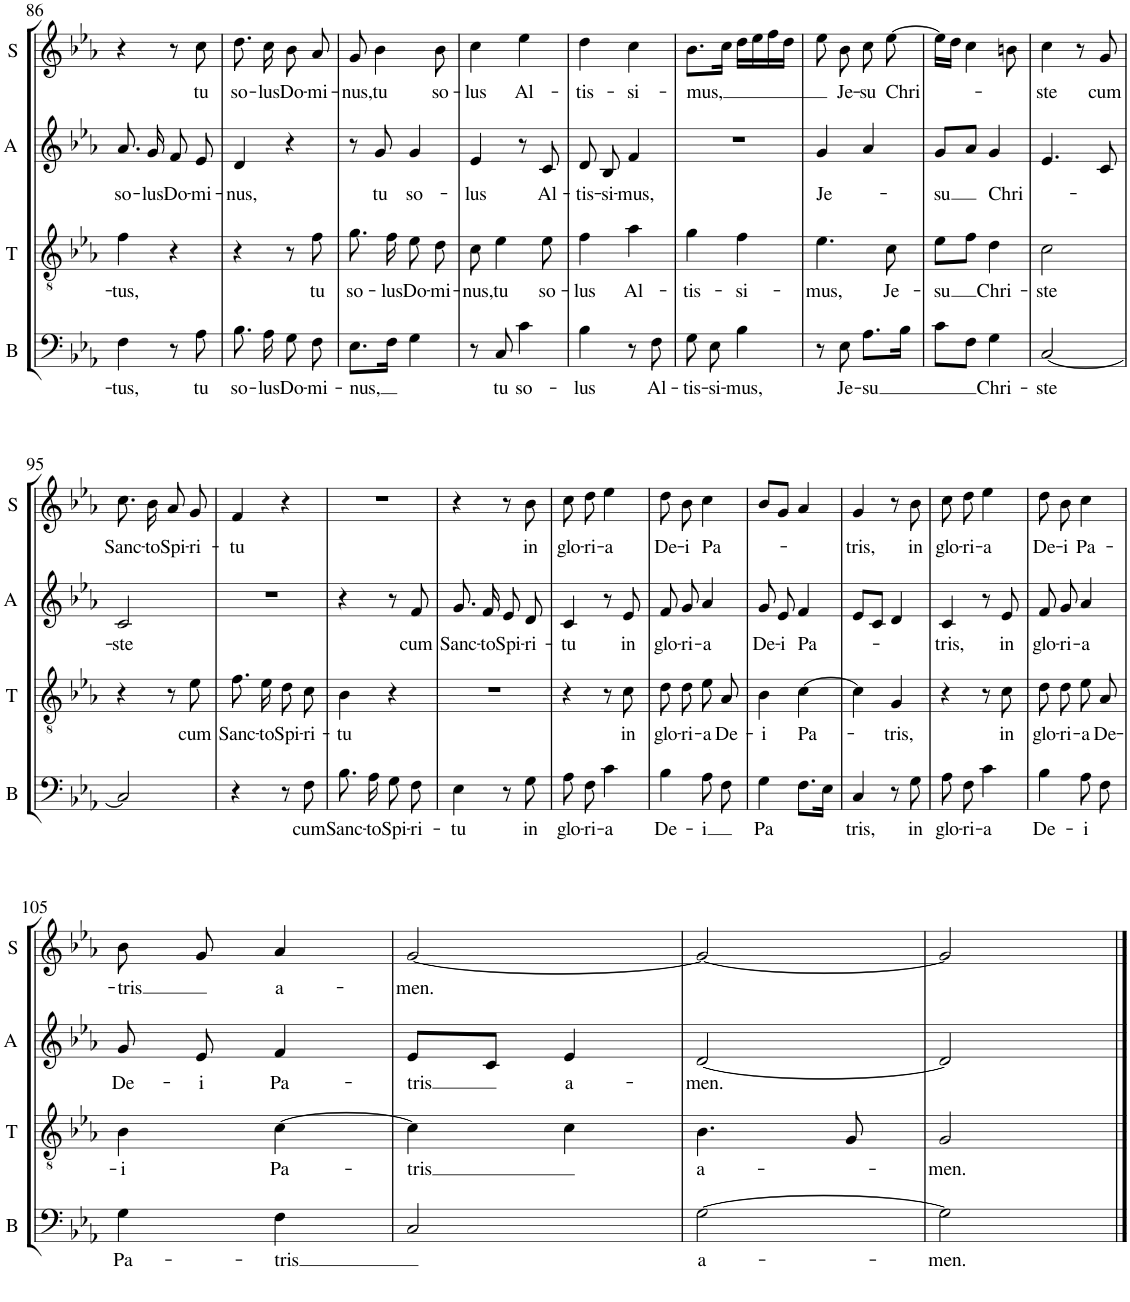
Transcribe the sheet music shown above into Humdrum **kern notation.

**kern	**text	**kern	**text	**kern	**text	**kern	**text
*part4	*part4	*part3	*part3	*part2	*part2	*part1	*part1
*staff4	*staff4	*staff3	*staff3	*staff2	*staff2	*staff1	*staff1
*I"B	*	*I"T	*	*I"A	*	*I"S	*
*I'B	*	*I'T	*	*I'A	*	*I'S	*
!!LO:PB:g=z
*clefF4	*	*clefGv2	*	*clefG2	*	*clefG2	*
*k[b-e-a-]	*	*k[b-e-a-]	*	*k[b-e-a-]	*	*k[b-e-a-]	*
*M2/4	*	*M2/4	*	*M2/4	*	*M2/4	*
=86	=86	=86	=86	=86	=86	=86	=86
!	!LO:LY:b	!	!LO:LY:b	!	!LO:LY:b	!	!
4F\	-tus,	4f\	-tus,	8.a-/	so-	4r	.
!	!	!	!	!	!LO:LY:b	!	!
.	.	.	.	16g/	-lus	.	.
!	!	!	!	!	!LO:LY:b	!	!
8r	.	4r	.	8f/	Do-	8r	.
!	!LO:LY:b	!	!	!	!LO:LY:b	!	!LO:LY:b
8A-\	tu	.	.	8e-/	-mi-	8cc\	tu
=87	=87	=87	=87	=87	=87	=87	=87
!	!LO:LY:b	!	!	!	!LO:LY:b	!	!LO:LY:b
8.B-\	so-	4r	.	4d/	-nus,	8.dd\	so-
!	!LO:LY:b	!	!	!	!	!	!LO:LY:b
16A-\	-lus	.	.	.	.	16cc\	-lus
!	!LO:LY:b	!	!	!	!	!	!LO:LY:b
8G\	Do-	8r	.	4r	.	8b-\	Do-
!	!LO:LY:b	!	!LO:LY:b	!	!	!	!LO:LY:b
8F\	-mi-	8f\	tu	.	.	8a-/	-mi-
=88	=88	=88	=88	=88	=88	=88	=88
!	!LO:LY:b	!	!LO:LY:b	!	!	!	!LO:LY:b
8.E-\L	-nus,	8.g\	so-	8r	.	8g/	-nus,
!	!	!	!	!	!LO:LY:b	!	!LO:LY:b
.	.	.	.	8g/	tu	4b-\	tu
!	!	!	!LO:LY:b	!	!	!	!
16F\Jk	.	16f\	-lus	.	.	.	.
!	!	!	!LO:LY:b	!	!LO:LY:b	!	!
4G\	.	8e-\	Do-	4g/	so-	.	.
!	!	!	!LO:LY:b	!	!	!	!LO:LY:b
.	.	8d\	-mi-	.	.	8b-\	so-
=89	=89	=89	=89	=89	=89	=89	=89
!	!	!	!LO:LY:b	!	!LO:LY:b	!	!LO:LY:b
8r	.	8c\	-nus,	4e-/	-lus	4cc\	-lus
!	!LO:LY:b	!	!LO:LY:b	!	!	!	!
8C/	tu	4e-\	tu	.	.	.	.
!	!LO:LY:b	!	!	!	!	!	!LO:LY:b
4c\	so-	.	.	8r	.	4ee-\	Al-
!	!	!	!LO:LY:b	!	!LO:LY:b	!	!
.	.	8e-\	so-	8c/	Al-	.	.
=90	=90	=90	=90	=90	=90	=90	=90
!	!LO:LY:b	!	!LO:LY:b	!	!LO:LY:b	!	!LO:LY:b
4B-\	-lus	4f\	-lus	8d/	tis-	4dd\	tis-
!	!	!	!	!	!LO:LY:b	!	!
.	.	.	.	8B-/	-si-	.	.
!	!	!	!LO:LY:b	!	!LO:LY:b	!	!LO:LY:b
8r	.	4a-\	Al-	4f/	-mus,	4cc\	-si-
!	!LO:LY:b	!	!	!	!	!	!
8F\	Al-	.	.	.	.	.	.
=91	=91	=91	=91	=91	=91	=91	=91
!	!LO:LY:b	!	!LO:LY:b	!	!	!	!LO:LY:b
8G\	tis-	4g\	tis-	2r	.	8.b-\L	-mus,
!	!LO:LY:b	!	!	!	!	!	!
8E-\	-si-	.	.	.	.	.	.
.	.	.	.	.	.	16cc\Jk	.
!	!LO:LY:b	!	!LO:LY:b	!	!	!	!
4B-\	-mus,	4f\	-si-	.	.	16dd\LL	.
.	.	.	.	.	.	16ee-\	.
.	.	.	.	.	.	16ff\	.
.	.	.	.	.	.	16dd\JJ	.
=92	=92	=92	=92	=92	=92	=92	=92
!	!	!	!LO:LY:b	!	!LO:LY:b	!	!
8r	.	4.e-\	-mus,	4g/	Je-	8ee-\	.
!	!LO:LY:b	!	!	!	!	!	!LO:LY:b
8E-\	Je-	.	.	.	.	8b-\	Je-
!	!LO:LY:b	!	!	!	!	!	!LO:LY:b
8.A-\L	-su	.	.	4a-/	.	8cc\	-su
!	!	!	!LO:LY:b	!	!	!	!LO:LY:b
.	.	8c\	Je-	.	.	[8ee-\	Chri-
16B-\Jk	.	.	.	.	.	.	.
=93	=93	=93	=93	=93	=93	=93	=93
!	!	!	!LO:LY:b	!	!LO:LY:b	!	!
8c\L	.	8e-\L	-su	8g/L	-su	16ee-\LL]	.
.	.	.	.	.	.	16dd\JJ	.
8F\J	.	8f\J	.	8a-/J	.	4cc\	.
!	!LO:LY:b	!	!LO:LY:b	!	!LO:LY:b	!	!
4G\	Chri-	4d\	Chri-	4g/	Chri-	.	.
.	.	.	.	.	.	8bn\	.
=94	=94	=94	=94	=94	=94	=94	=94
!	!LO:LY:b	!	!LO:LY:b	!	!	!	!LO:LY:b
[2C/	-ste	2c\	-ste	4.e-/	.	4cc\	-ste
.	.	.	.	.	.	8r	.
!	!	!	!	!	!	!	!LO:LY:b
.	.	.	.	8c/	.	8g/	cum
!!LO:LB:g=z
=95	=95	=95	=95	=95	=95	=95	=95
!	!	!	!	!	!LO:LY:b	!	!LO:LY:b
2C/]	.	4r	.	2c/	-ste	8.cc\	Sanc-
!	!	!	!	!	!	!	!LO:LY:b
.	.	.	.	.	.	16b-\	-to
!	!	!	!	!	!	!	!LO:LY:b
.	.	8r	.	.	.	8a-/	Spi-
!	!	!	!LO:LY:b	!	!	!	!LO:LY:b
.	.	8e-\	cum	.	.	8g/	-ri-
=96	=96	=96	=96	=96	=96	=96	=96
!	!	!	!LO:LY:b	!	!	!	!LO:LY:b
4r	.	8.f\	Sanc-	2r	.	4f/	-tu
!	!	!	!LO:LY:b	!	!	!	!
.	.	16e-\	-to	.	.	.	.
!	!	!	!LO:LY:b	!	!	!	!
8r	.	8d\	Spi-	.	.	4r	.
!	!LO:LY:b	!	!LO:LY:b	!	!	!	!
8F\	cum	8c\	-ri-	.	.	.	.
=97	=97	=97	=97	=97	=97	=97	=97
!	!LO:LY:b	!	!LO:LY:b	!	!	!	!
8.B-\	Sanc-	4B-\	-tu	4r	.	2r	.
!	!LO:LY:b	!	!	!	!	!	!
16A-\	-to	.	.	.	.	.	.
!	!LO:LY:b	!	!	!	!	!	!
8G\	Spi-	4r	.	8r	.	.	.
!	!LO:LY:b	!	!	!	!LO:LY:b	!	!
8F\	-ri-	.	.	8f/	cum	.	.
=98	=98	=98	=98	=98	=98	=98	=98
!	!LO:LY:b	!	!	!	!LO:LY:b	!	!
4E-\	-tu	2r	.	8.g/	Sanc-	4r	.
!	!	!	!	!	!LO:LY:b	!	!
.	.	.	.	16f/	-to	.	.
!	!	!	!	!	!LO:LY:b	!	!
8r	.	.	.	8e-/	Spi-	8r	.
!	!LO:LY:b	!	!	!	!LO:LY:b	!	!LO:LY:b
8G\	in	.	.	8d/	-ri-	8b-\	in
=99	=99	=99	=99	=99	=99	=99	=99
!	!LO:LY:b	!	!	!	!LO:LY:b	!	!LO:LY:b
8A-\	glo-	4r	.	4c/	-tu	8cc\	glo-
!	!LO:LY:b	!	!	!	!	!	!LO:LY:b
8F\	-ri-	.	.	.	.	8dd\	-ri-
!	!LO:LY:b	!	!	!	!	!	!LO:LY:b
4c\	-a	8r	.	8r	.	4ee-\	-a
!	!	!	!LO:LY:b	!	!LO:LY:b	!	!
.	.	8c\	in	8e-/	in	.	.
=100	=100	=100	=100	=100	=100	=100	=100
!	!LO:LY:b	!	!LO:LY:b	!	!LO:LY:b	!	!LO:LY:b
4B-\	De-	8d\	glo-	8f/	glo-	8dd\	De-
!	!	!	!LO:LY:b	!	!LO:LY:b	!	!LO:LY:b
.	.	8d\	-ri-	8g/	-ri-	8b-\	-i
!	!LO:LY:b	!	!LO:LY:b	!	!LO:LY:b	!	!LO:LY:b
8A-\	-i	8e-\	-a	4a-/	-a	4cc\	Pa-
!	!	!	!LO:LY:b	!	!	!	!
8F\	.	8A-/	De-	.	.	.	.
=101	=101	=101	=101	=101	=101	=101	=101
!	!LO:LY:b	!	!LO:LY:b	!	!LO:LY:b	!	!
4G\	Pa	4B-\	-i	8g/	De-	8b-/L	.
!	!	!	!	!	!LO:LY:b	!	!
.	.	.	.	8e-/	-i	8g/J	.
!	!	!	!LO:LY:b	!	!LO:LY:b	!	!
8.F\L	.	[4c\	Pa-	4f/	Pa-	4a-/	.
16E-\Jk	.	.	.	.	.	.	.
=102	=102	=102	=102	=102	=102	=102	=102
!	!LO:LY:b	!	!	!	!	!	!LO:LY:b
4C/	-tris,	4c\]	.	8e-/L	.	4g/	-tris,
.	.	.	.	8c/J	.	.	.
!	!	!	!LO:LY:b	!	!	!	!
8r	.	4G/	-tris,	4d/	.	8r	.
!	!LO:LY:b	!	!	!	!	!	!LO:LY:b
8G\	in	.	.	.	.	8b-\	in
=103	=103	=103	=103	=103	=103	=103	=103
!	!LO:LY:b	!	!	!	!LO:LY:b	!	!LO:LY:b
8A-\	glo-	4r	.	4c/	-tris,	8cc\	glo-
!	!LO:LY:b	!	!	!	!	!	!LO:LY:b
8F\	-ri-	.	.	.	.	8dd\	-ri-
!	!LO:LY:b	!	!	!	!	!	!LO:LY:b
4c\	-a	8r	.	8r	.	4ee-\	-a
!	!	!	!LO:LY:b	!	!LO:LY:b	!	!
.	.	8c\	in	8e-/	in	.	.
=104	=104	=104	=104	=104	=104	=104	=104
!	!LO:LY:b	!	!LO:LY:b	!	!LO:LY:b	!	!LO:LY:b
4B-\	De-	8d\	glo-	8f/	glo-	8dd\	De-
!	!	!	!LO:LY:b	!	!LO:LY:b	!	!LO:LY:b
.	.	8d\	-ri-	8g/	-ri-	8b-\	-i
!	!LO:LY:b	!	!LO:LY:b	!	!LO:LY:b	!	!LO:LY:b
8A-\	-i	8e-\	-a	4a-/	-a	4cc\	Pa-
!	!	!	!LO:LY:b	!	!	!	!
8F\	.	8A-/	De-	.	.	.	.
!!LO:LB:g=z
=105	=105	=105	=105	=105	=105	=105	=105
!	!LO:LY:b	!	!LO:LY:b	!	!LO:LY:b	!	!LO:LY:b
4G\	Pa-	4B-\	-i	8g/	De-	8b-\	-tris
!	!	!	!	!	!LO:LY:b	!	!
.	.	.	.	8e-/	-i	8g/	.
!	!LO:LY:b	!	!LO:LY:b	!	!LO:LY:b	!	!LO:LY:b
4F\	-tris	[4c\	Pa-	4f/	Pa-	4a-/	a-
=106	=106	=106	=106	=106	=106	=106	=106
!	!	!	!LO:LY:b	!	!LO:LY:b	!	!LO:LY:b
2C/	.	4c\]	-tris	8e-/L	-tris	[2g/	-men.
.	.	.	.	8c/J	.	.	.
!	!	!	!	!	!LO:LY:b	!	!
.	.	4c\	.	4e-/	a-	.	.
=107	=107	=107	=107	=107	=107	=107	=107
!	!LO:LY:b	!	!LO:LY:b	!	!LO:LY:b	!	!
[2G\	a-	4.B-\	a-	[2d/	-men.	2g/_	.
.	.	8G/	.	.	.	.	.
=108	=108	=108	=108	=108	=108	=108	=108
!	!LO:LY:b	!	!LO:LY:b	!	!	!	!
2G\]	-men.	2G/	-men.	2d/]	.	2g/]	.
==	==	==	==	==	==	==	==
*-	*-	*-	*-	*-	*-	*-	*-
